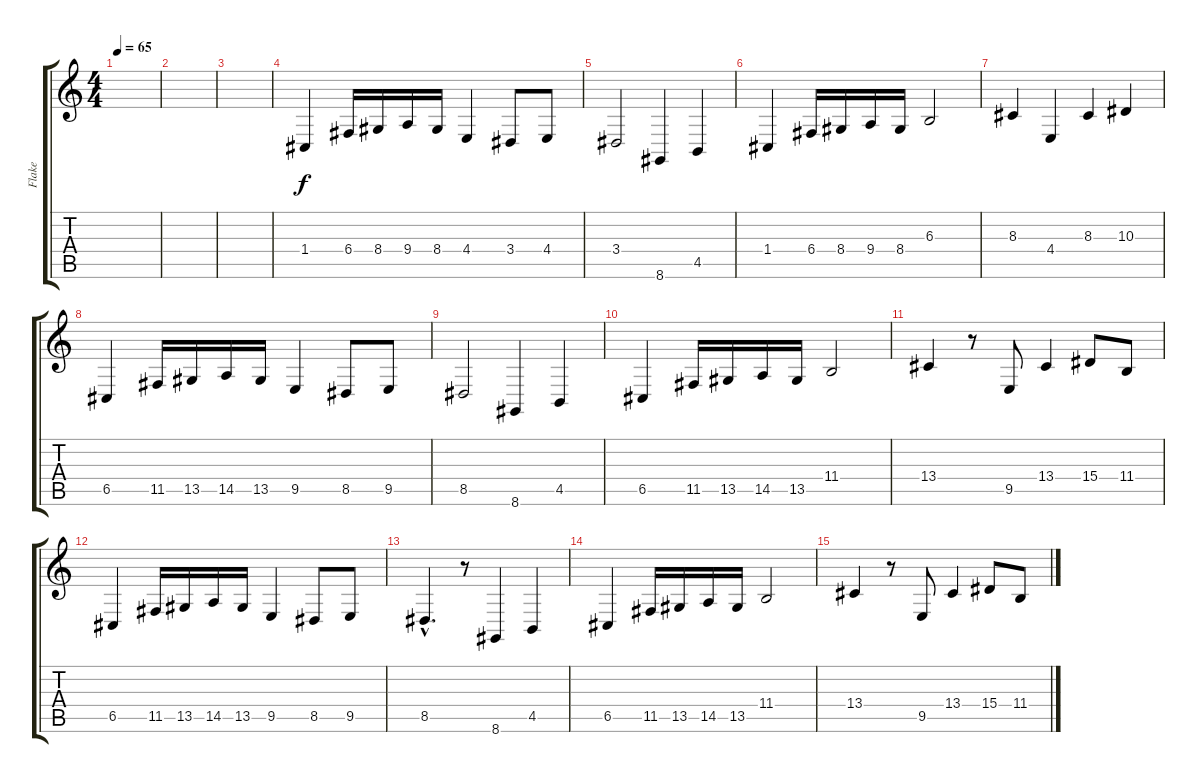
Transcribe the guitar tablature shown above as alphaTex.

\track ("Flake" "Flake") {instrument accordion}
\staff {score tabs}
\tuning (D4 A3 F3 C3 G2 C2) {hide}
\ts (4 4)
\tempo 65
\clef g2
\ks c
|
|
|
1.4.4 6.4.16 8.4.16 9.4.16 8.4.16 4.4.4 3.4.8 4.4.8 |
3.4.2 8.6.4 4.5.4 |
1.4.4 6.4.16 8.4.16 9.4.16 8.4.16 6.3.2 |
8.3.4 4.4.4 8.3.4 10.3.4 |
6.5.4{dy f} 11.5.16 13.5.16 14.5.16 13.5.16 9.5.4 8.5.8 9.5.8 |
8.5.2 8.6.4 4.5.4 |
6.5.4 11.5.16 13.5.16 14.5.16 13.5.16 11.4.2 |
13.4.4 r.8 9.5.8 13.4.4 15.4.8 11.4.8 |
6.5.4{volume 12} 11.5.16 13.5.16{volume 14} 14.5.16 13.5.16 9.5.4 8.5.8 9.5.8 |
8.5{hac}.4{d} r.8 8.6.4 4.5.4 |
6.5.4 11.5.16 13.5.16 14.5.16 13.5.16 11.4.2 |
13.4.4{volume 16} r.8{volume 10} 9.5.8 13.4.4 15.4.8 11.4.8
